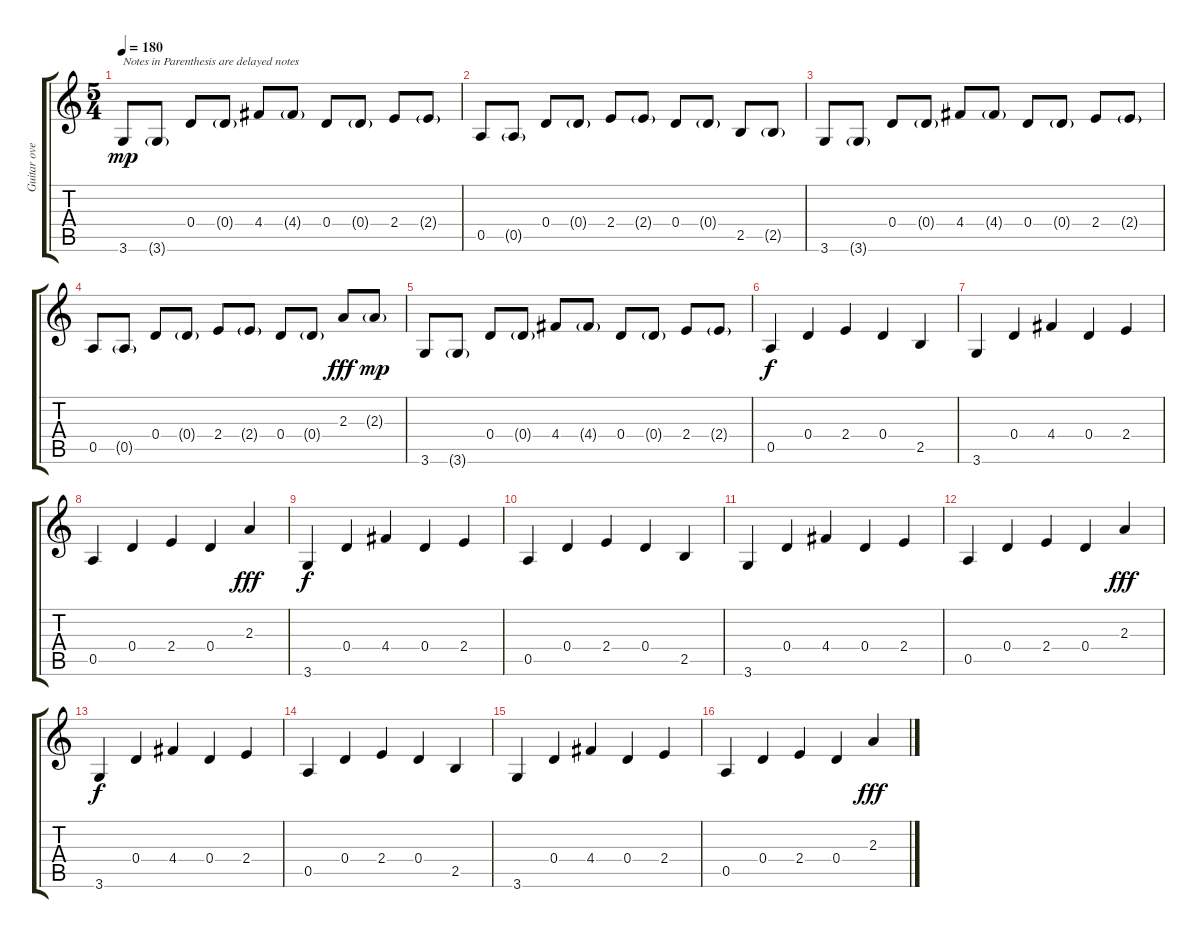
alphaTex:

\track ("Guitar overdrive" "Guitar ove") {instrument electricguitarmuted}
\staff {score tabs}
\tuning (E4 B3 G3 D3 A2 E2) {hide}
\ts (5 4)
\tempo 180
\clef g2
\ks c
3.6.8{txt "Notes in Parenthesis are delayed notes" dy mp volume 14 instrument electricguitarmuted} 3.6{g}.8 0.4.8 0.4{g}.8 4.4.8 4.4{g}.8 0.4.8 0.4{g}.8 2.4.8 2.4{g}.8 |
0.5.8 0.5{g}.8 0.4.8 0.4{g}.8 2.4.8 2.4{g}.8 0.4.8 0.4{g}.8 2.5.8 2.5{g}.8 |
3.6.8 3.6{g}.8 0.4.8 0.4{g}.8 4.4.8 4.4{g}.8 0.4.8 0.4{g}.8 2.4.8 2.4{g}.8 |
0.5.8 0.5{g}.8 0.4.8 0.4{g}.8 2.4.8 2.4{g}.8 0.4.8 0.4{g}.8 2.3.8{dy fff} 2.3{g}.8{dy mp} |
3.6.8 3.6{g}.8 0.4.8 0.4{g}.8 4.4.8 4.4{g}.8 0.4.8 0.4{g}.8 2.4.8 2.4{g}.8 |
0.5.4{dy f} 0.4.4 2.4.4 0.4.4 2.5.4 |
3.6.4 0.4.4 4.4.4 0.4.4 2.4.4 |
0.5.4 0.4.4 2.4.4 0.4.4 2.3.4{dy fff} |
3.6.4{dy f} 0.4.4 4.4.4 0.4.4 2.4.4 |
0.5.4 0.4.4 2.4.4 0.4.4 2.5.4 |
3.6.4 0.4.4 4.4.4 0.4.4 2.4.4 |
0.5.4 0.4.4 2.4.4 0.4.4 2.3.4{dy fff} |
3.6.4{dy f} 0.4.4 4.4.4 0.4.4 2.4.4 |
0.5.4 0.4.4 2.4.4 0.4.4 2.5.4 |
3.6.4 0.4.4 4.4.4 0.4.4 2.4.4 |
0.5.4 0.4.4 2.4.4 0.4.4 2.3.4{dy fff}
